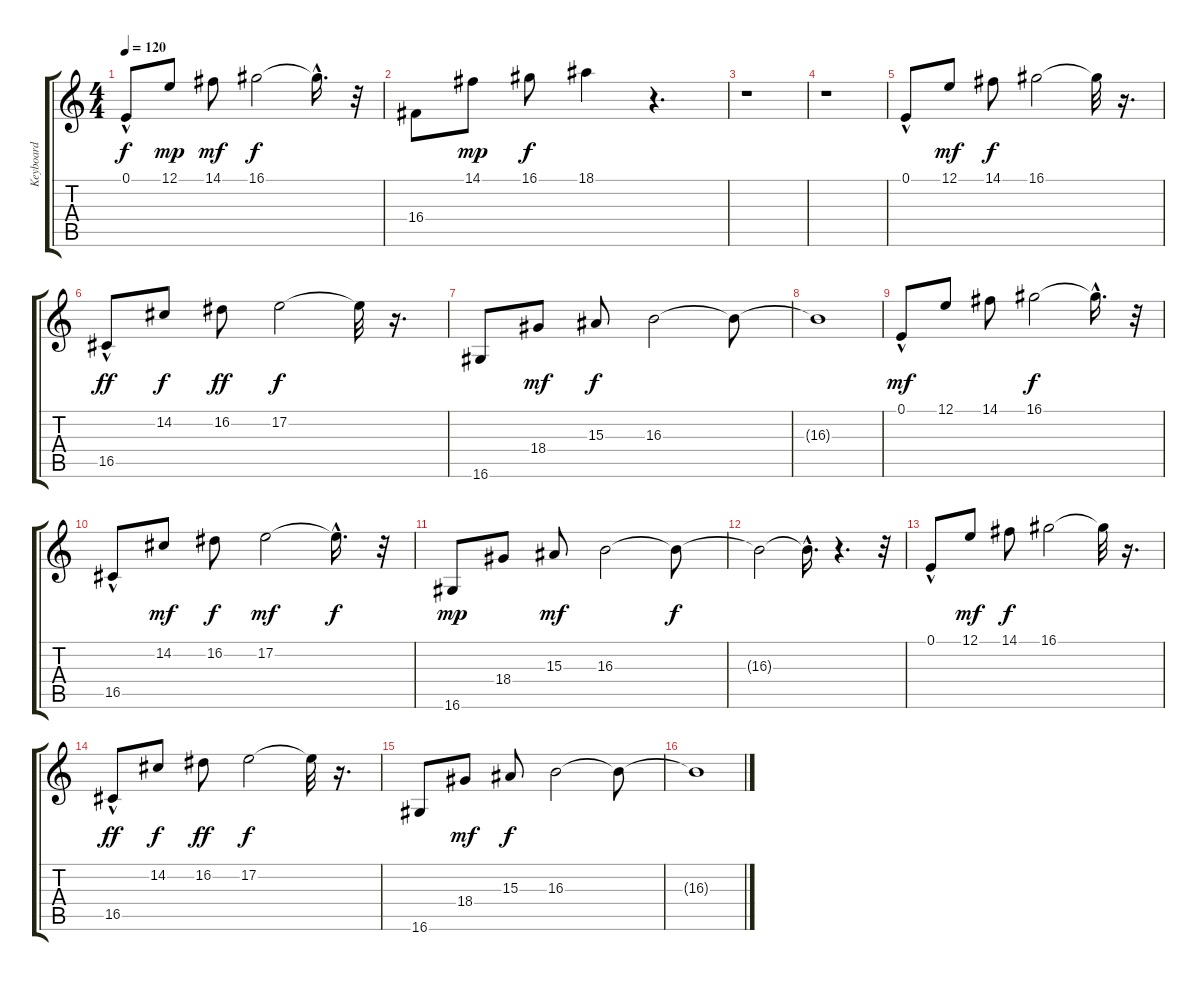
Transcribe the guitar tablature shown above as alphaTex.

\track ("Keyboard" "Keyboard") {instrument acousticgrandpiano}
\staff {score tabs}
\tuning (E4 B3 G3 D3 A2 E2) {hide}
\ts (4 4)
\tempo 120
\clef g2
\ks c
0.1{hac}.8{dy f} 12.1.8{dy mp} 14.1.8{dy mf} 16.1.2{dy f} 16.1{hac t}.16{d} r.32 |
16.4.8 14.1.8{dy mp} 16.1.8{dy f} 18.1.4 r.4{d} |
r.1 |
r.1 |
0.1{hac}.8 12.1.8{dy mf} 14.1.8{dy f} 16.1.2 16.1{t}.32 r.16{d} |
16.5{hac}.8{dy ff} 14.2.8{dy f} 16.2.8{dy ff} 17.2.2{dy f} 17.2{t}.32 r.16{d} |
16.6.8 18.4.8{dy mf} 15.3.8{dy f} 16.3.2 16.3{t}.8 |
16.3{t}.1 |
0.1{hac}.8{dy mf} 12.1.8 14.1.8 16.1.2{dy f} 16.1{hac t}.16{d} r.32 |
16.5{hac}.8 14.2.8{dy mf} 16.2.8{dy f} 17.2.2{dy mf} 17.2{hac t}.16{d dy f} r.32 |
16.6.8{dy mp} 18.4.8 15.3.8{dy mf} 16.3.2 16.3{t}.8{dy f} |
16.3{t}.2 16.3{hac t}.16{d} r.4{d} r.32 |
0.1{hac}.8 12.1.8{dy mf} 14.1.8{dy f} 16.1.2 16.1{t}.32 r.16{d} |
16.5{hac}.8{dy ff} 14.2.8{dy f} 16.2.8{dy ff} 17.2.2{dy f} 17.2{t}.32 r.16{d} |
16.6.8 18.4.8{dy mf} 15.3.8{dy f} 16.3.2 16.3{t}.8 |
16.3{t}.1
